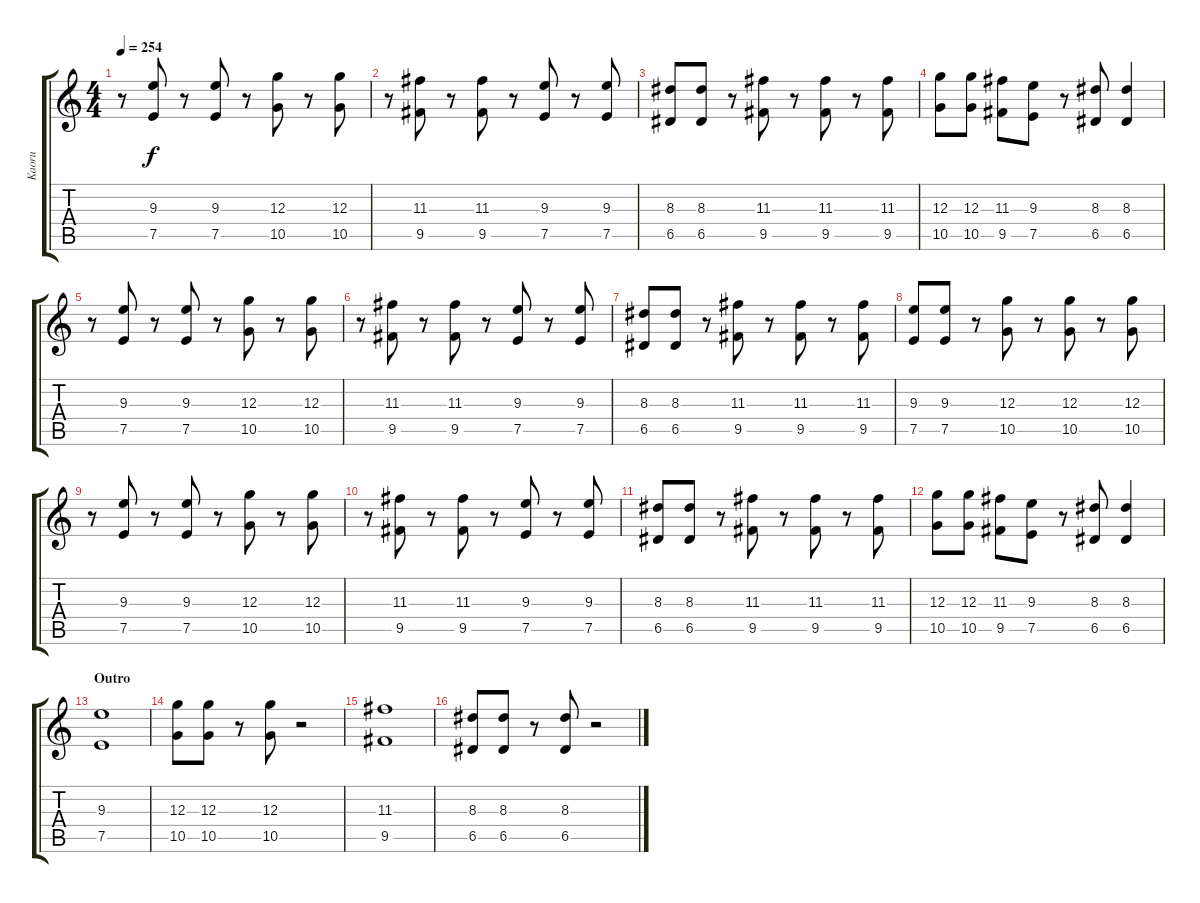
\track ("Kaoru" "Kaoru") {instrument distortionguitar}
\staff {score tabs}
\tuning (E4 B3 G3 D3 A2 E2) {hide}
\ts (4 4)
\tempo 254
\clef g2
\ks c
r.8{dy f} (9.3 7.5).8 r.8 (9.3 7.5).8 r.8 (12.3 10.5).8 r.8 (12.3 10.5).8 |
r.8 (11.3 9.5).8 r.8 (11.3 9.5).8 r.8 (9.3 7.5).8 r.8 (9.3 7.5).8 |
(8.3 6.5).8 (8.3 6.5).8 r.8 (11.3 9.5).8 r.8 (11.3 9.5).8 r.8 (11.3 9.5).8 |
(12.3 10.5).8 (12.3 10.5).8 (11.3 9.5).8 (9.3 7.5).8 r.8 (8.3 6.5).8 (8.3 6.5).4 |
r.8 (9.3 7.5).8 r.8 (9.3 7.5).8 r.8 (12.3 10.5).8 r.8 (12.3 10.5).8 |
r.8 (11.3 9.5).8 r.8 (11.3 9.5).8 r.8 (9.3 7.5).8 r.8 (9.3 7.5).8 |
(8.3 6.5).8 (8.3 6.5).8 r.8 (11.3 9.5).8 r.8 (11.3 9.5).8 r.8 (11.3 9.5).8 |
(9.3 7.5).8 (9.3 7.5).8 r.8 (12.3 10.5).8 r.8 (12.3 10.5).8 r.8 (12.3 10.5).8 |
r.8 (9.3 7.5).8 r.8 (9.3 7.5).8 r.8 (12.3 10.5).8 r.8 (12.3 10.5).8 |
r.8 (11.3 9.5).8 r.8 (11.3 9.5).8 r.8 (9.3 7.5).8 r.8 (9.3 7.5).8 |
(8.3 6.5).8 (8.3 6.5).8 r.8 (11.3 9.5).8 r.8 (11.3 9.5).8 r.8 (11.3 9.5).8 |
(12.3 10.5).8 (12.3 10.5).8 (11.3 9.5).8 (9.3 7.5).8 r.8 (8.3 6.5).8 (8.3 6.5).4 |
\section ("" "Outro")
(9.3 7.5).1 |
(12.3 10.5).8 (12.3 10.5).8 r.8 (12.3 10.5).8 r.2 |
(11.3 9.5).1 |
(8.3 6.5).8 (8.3 6.5).8 r.8 (8.3 6.5).8 r.2
